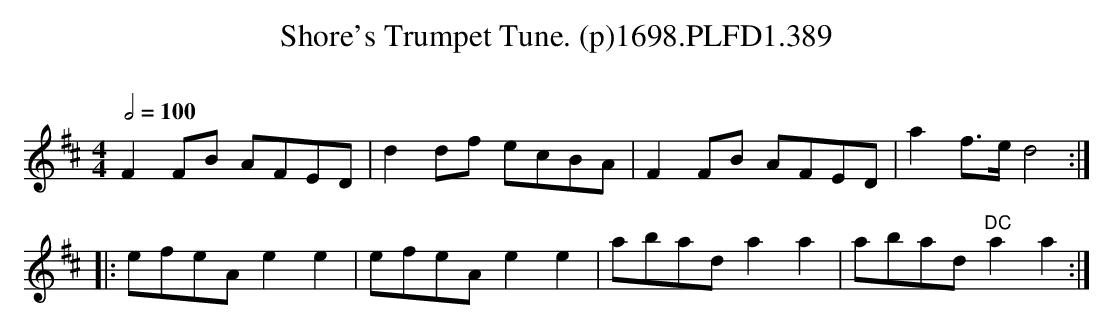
X:1
T:Shore's Trumpet Tune. (p)1698.PLFD1.389
M:4/4
L:1/8
Q:1/2=100
O:
K:D
F2FB AFED|d2df ecBA|F2FB AFED|a2f>ed4:|
|:efeAe2e2|efeAe2e2|abada2a2|abad"^DC"a2a2:|
